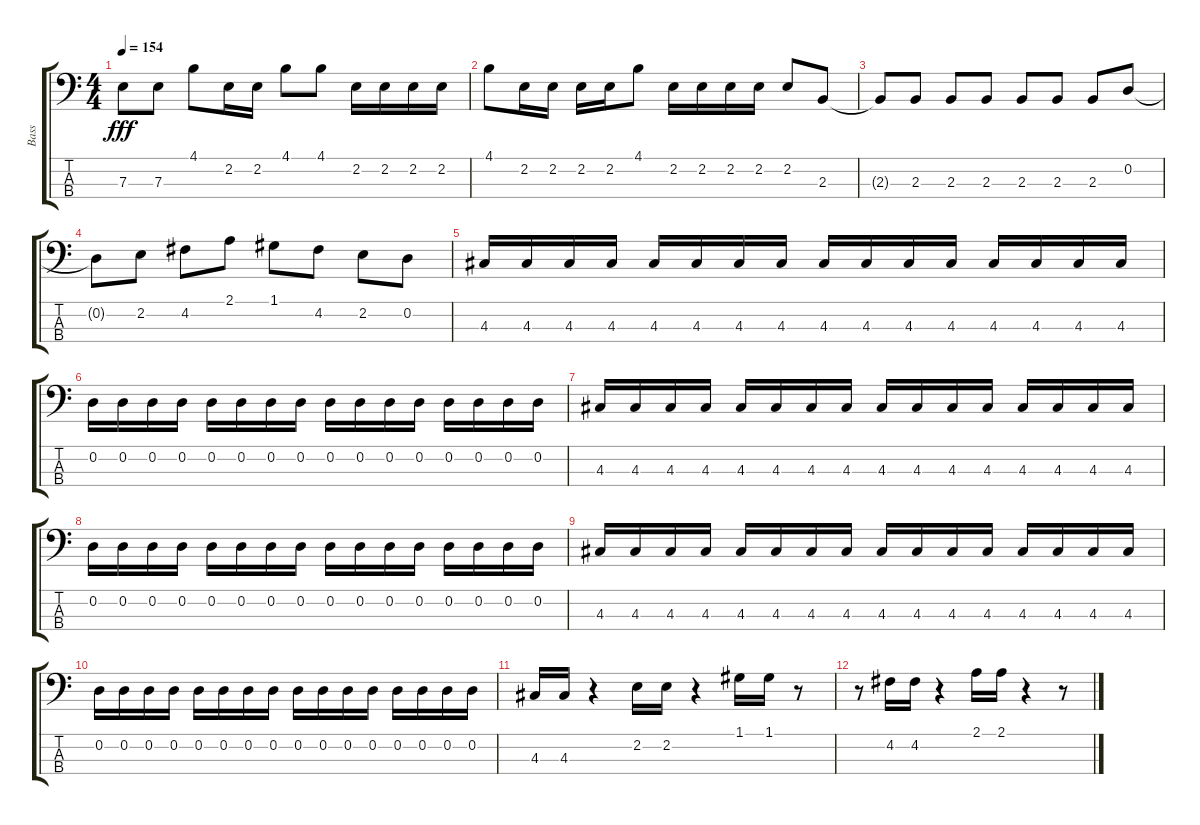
\track ("Bass" "Bass") {instrument slapbass1}
\staff {score tabs}
\tuning (G2 D2 A1 E1) {hide}
\ts (4 4)
\tempo 154
\clef f4
\ks c
7.3{t}.8{dy fff} 7.3.8 4.1.8 2.2.16 2.2.16 4.1.8 4.1.8 2.2.16 2.2.16 2.2.16 2.2.16 |
4.1.8 2.2.16 2.2.16 2.2.16 2.2.16 4.1.8 2.2.16 2.2.16 2.2.16 2.2.16 2.2.8 2.3.8 |
2.3{t}.8 2.3.8 2.3.8 2.3.8 2.3.8 2.3.8 2.3.8 0.2.8 |
0.2{t}.8 2.2.8 4.2.8 2.1.8 1.1.8 4.2.8 2.2.8 0.2.8 |
4.3.16 4.3.16 4.3.16 4.3.16 4.3.16 4.3.16 4.3.16 4.3.16 4.3.16 4.3.16 4.3.16 4.3.16 4.3.16 4.3.16 4.3.16 4.3.16 |
0.2.16 0.2.16 0.2.16 0.2.16 0.2.16 0.2.16 0.2.16 0.2.16 0.2.16 0.2.16 0.2.16 0.2.16 0.2.16 0.2.16 0.2.16 0.2.16 |
4.3.16 4.3.16 4.3.16 4.3.16 4.3.16 4.3.16 4.3.16 4.3.16 4.3.16 4.3.16 4.3.16 4.3.16 4.3.16 4.3.16 4.3.16 4.3.16 |
0.2.16 0.2.16 0.2.16 0.2.16 0.2.16 0.2.16 0.2.16 0.2.16 0.2.16 0.2.16 0.2.16 0.2.16 0.2.16 0.2.16 0.2.16 0.2.16 |
4.3.16 4.3.16 4.3.16 4.3.16 4.3.16 4.3.16 4.3.16 4.3.16 4.3.16 4.3.16 4.3.16 4.3.16 4.3.16 4.3.16 4.3.16 4.3.16 |
0.2.16 0.2.16 0.2.16 0.2.16 0.2.16 0.2.16 0.2.16 0.2.16 0.2.16 0.2.16 0.2.16 0.2.16 0.2.16 0.2.16 0.2.16 0.2.16 |
4.3.16 4.3.16 r.4 2.2.16 2.2.16 r.4 1.1.16 1.1.16 r.8 |
r.8 4.2.16 4.2.16 r.4 2.1.16 2.1.16 r.4 r.8
